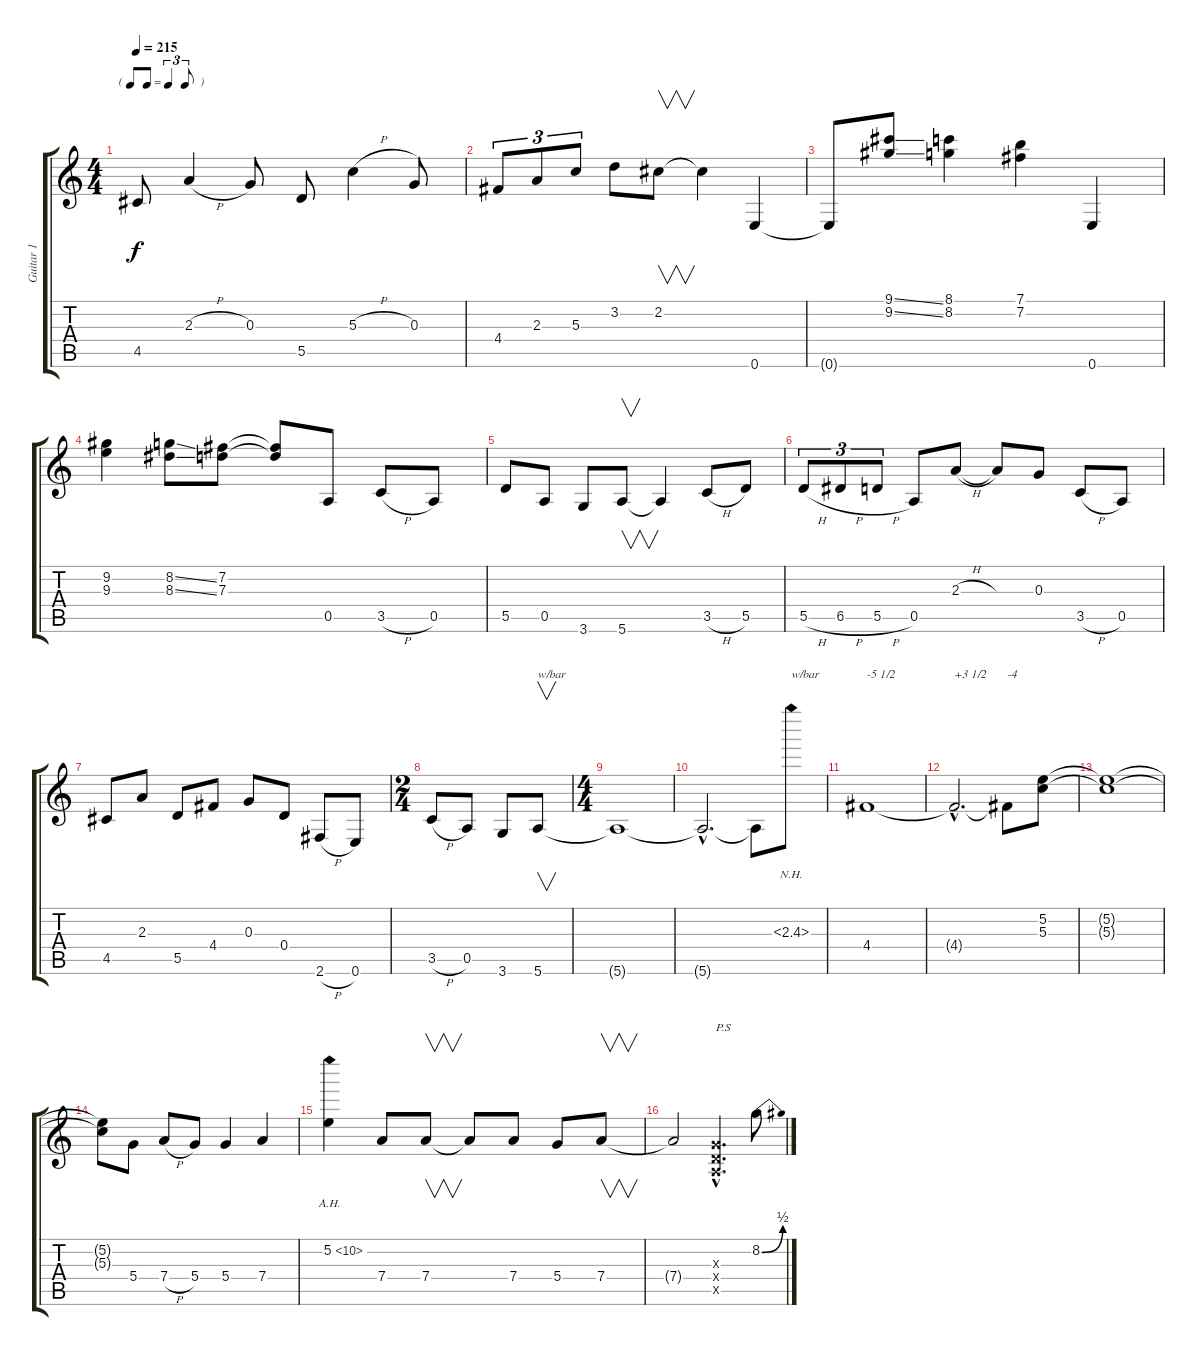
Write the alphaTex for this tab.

\track ("Guitar 1" "Guitar 1") {instrument distortionguitar}
\staff {score tabs}
\tuning (E4 B3 G3 D3 A2 E2) {hide}
\ts (4 4)
\tf triplet8th
\tempo 215
\clef g2
\ks c
4.5.8{dy f} 2.3{h}.4 0.3.8 5.5.8 5.3{h}.4 0.3.8 |
4.4.8{tu (3 2)} 2.3.8{tu (3 2)} 5.3.8{tu (3 2)} 3.2.8 2.2.8{v} 2.2{t}.4 0.6.4 |
0.6{t}.8 (9.1{ss} 9.2{ss}).8 (8.1 8.2).4 (7.1 7.2).4 0.6.4 |
(9.2 9.3).4 (8.2{ss} 8.3{ss}).8 (7.2 7.3).8 (7.2{t} 7.3{t}).8 0.5.8 3.5{h}.8 0.5.8 |
5.5.8 0.5.8 3.6.8 5.6.8{v} 5.6{t}.4 3.5{h}.8 5.5.8 |
5.5{h}.8{tu (3 2)} 6.5{h}.8{tu (3 2)} 5.5{h}.8{tu (3 2)} 0.5.8 2.3{h}.8 2.3{t}.8 0.3.8 3.5{h}.8 0.5.8 |
4.5.8 2.3.8 5.5.8 4.4.8 0.3.8 0.4.8 2.6{h}.8 0.6.8 |
\ts (2 4)
3.5{h}.8 0.5.8 3.6.8 5.6.8{v txt "w/bar"} |
\ts (4 4)
5.6{t}.1 |
5.6{hac t}.2{d} 5.6{t}.8 2.3{nh}.8{txt "w/bar"} |
4.4.1{txt "-5 1/2"} |
4.4{hac t}.2{d txt "+3 1/2"} 4.4{t}.8{txt "-4"} (5.2 5.3).8 |
(5.2{t} 5.3{t}).1 |
(5.2{t} 5.3{t}).8 5.4.8 7.4{h}.8 5.4.8 5.4.4 7.4.4 |
5.2{ah 5}.4 7.4.8 7.4.8{v} 7.4{t}.8 7.4.8 5.4.8 7.4.8{v} |
7.4{t}.2 (0.3{hac x} 0.4{hac x} 0.5{hac x}).4{d txt "P.S"} 8.2{be (bend 0 0 60 2)}.8
